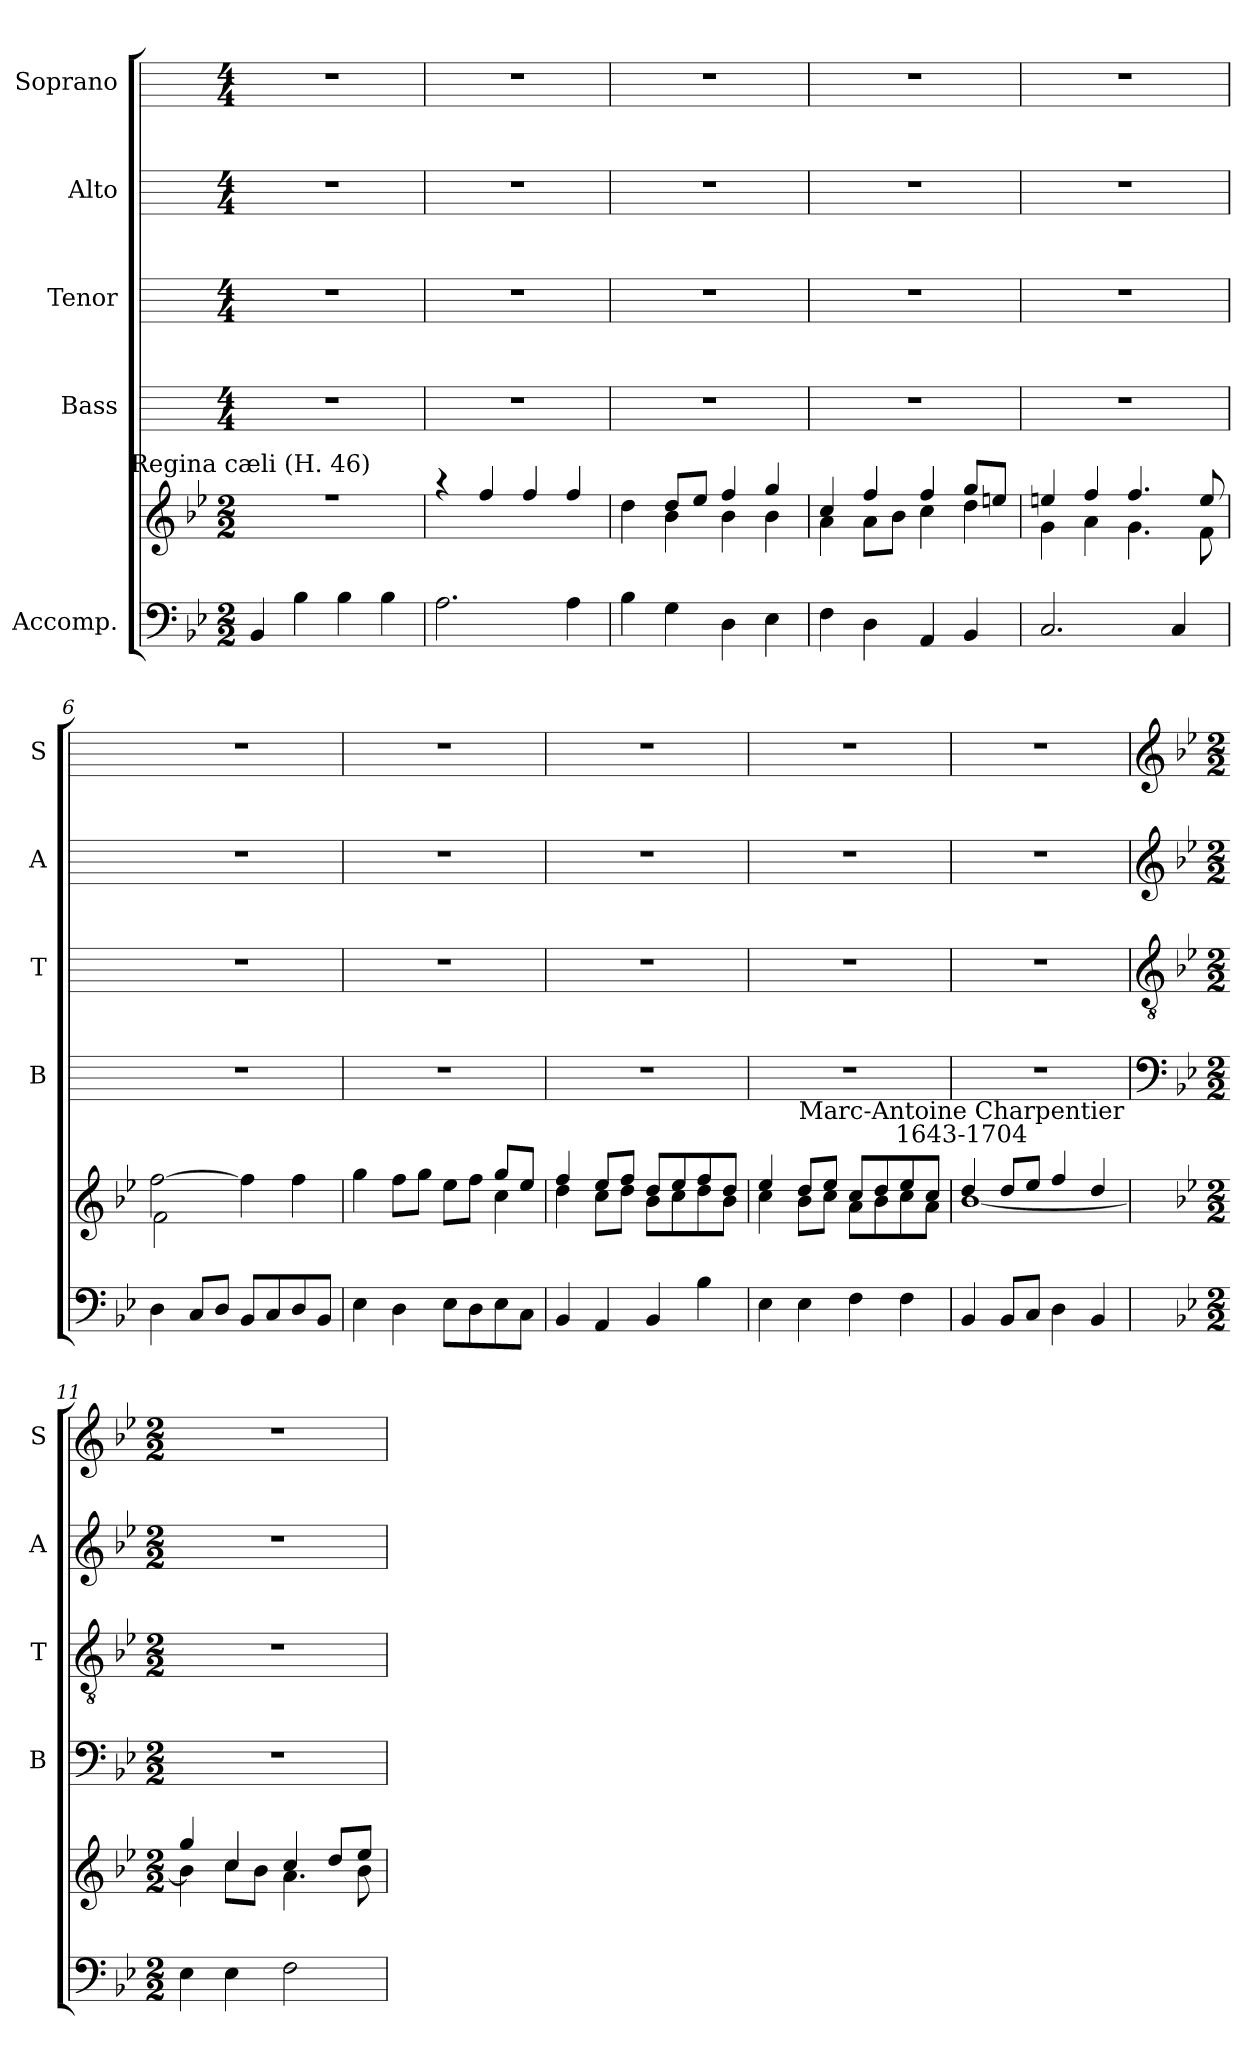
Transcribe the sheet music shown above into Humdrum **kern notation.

**kern	**kern	**kern	**kern	**kern	**kern
*part5	*part5	*part4	*part3	*part2	*part1
*staff6	*staff5	*staff4	*staff3	*staff2	*staff1
*I"Accomp.	*	*I"Bass	*I"Tenor	*I"Alto	*I"Soprano
*	*	*I'B	*I'T	*I'A	*I'S
*clefF4	*clefG2	*	*	*	*
*k[b-e-]	*k[b-e-]	*	*	*	*
*B-:	*B-:	*	*	*	*
*M2/2	*M2/2	*M4/4	*M4/4	*M4/4	*M4/4
=1	=1	=1	=1	=1	=1
*	*^	*	*	*	*
!	!LO:TX:a:cj:t=Regina cæli (H. 46)	!	!	!	!	!
4BB-	1r	1ryy	1r	1r	1r	1r
4B-	.	.	.	.	.	.
4B-	.	.	.	.	.	.
4B-	.	.	.	.	.	.
=2	=2	=2	=2	=2	=2	=2
2.A	4r	1ryy	1r	1r	1r	1r
.	4ff	.	.	.	.	.
.	4ff	.	.	.	.	.
4A	4ff	.	.	.	.	.
=3	=3	=3	=3	=3	=3	=3
4B-	4dd	4ryy	1r	1r	1r	1r
4G	8dd/L	4b-\	.	.	.	.
.	8ee-/J	.	.	.	.	.
4D	4ff	4b-\	.	.	.	.
4E-	4gg	4b-\	.	.	.	.
=4	=4	=4	=4	=4	=4	=4
4F	4cc	4a\	1r	1r	1r	1r
4D	4ff/	8a\L	.	.	.	.
.	.	8b-\J	.	.	.	.
4AA	4ff	4cc\	.	.	.	.
4BB-	8gg/L	4dd\	.	.	.	.
.	8een/J	.	.	.	.	.
=5	=5	=5	=5	=5	=5	=5
2.C	4een	4g\	1r	1r	1r	1r
.	4ff	4a\	.	.	.	.
.	4.ff	4.g\	.	.	.	.
4C	.	.	.	.	.	.
.	8ee	8f\	.	.	.	.
=6	=6	=6	=6	=6	=6	=6
4D	[2ff\	2f\	1r	1r	1r	1r
8CL	.	.	.	.	.	.
8DJ	.	.	.	.	.	.
8BB-L	4ff]	2ryy	.	.	.	.
8C	.	.	.	.	.	.
8D	4ff\	.	.	.	.	.
8BB-J	.	.	.	.	.	.
=7	=7	=7	=7	=7	=7	=7
4E-	4gg	2ryy	1r	1r	1r	1r
4D	8ffL	.	.	.	.	.
.	8ggJ	.	.	.	.	.
8E-L	8ee-L	4ryy	.	.	.	.
8D	8ffJ	.	.	.	.	.
8E-	8gg/L	4cc\	.	.	.	.
8CJ	8ee-/J	.	.	.	.	.
=8	=8	=8	=8	=8	=8	=8
4BB-	4ff	4dd\	1r	1r	1r	1r
4AA	8ee-L	8cc\L	.	.	.	.
.	8ffJ	8dd\J	.	.	.	.
4BB-	8ddL	8b-\L	.	.	.	.
.	8ee-	8cc\	.	.	.	.
4B-	8ff	8dd\	.	.	.	.
.	8ddJ	8b-\J	.	.	.	.
=9	=9	=9	=9	=9	=9	=9
4E-	4ee-	4cc\	1r	1r	1r	1r
4E-	8ddL	8b-\L	.	.	.	.
.	8ee-J	8cc\J	.	.	.	.
4F	8ccL	8a\L	.	.	.	.
.	8dd	8b-\	.	.	.	.
4F	8ee-	8cc\	.	.	.	.
.	8ccJ	8a\J	.	.	.	.
=10	=10	=10	=10	=10	=10	=10
!	!LO:TX:a:cj:t=Marc-Antoine Charpentier\n1643-1704	!	!	!	!	!
4BB-	4dd/	[1b-\	1r	1r	1r	1r
8BB-L	8dd/L	.	.	.	.	.
8CJ	8ee-/J	.	.	.	.	.
4D	4ff/	.	.	.	.	.
4BB-	4dd/	.	.	.	.	.
!!LO:LB:g=z
=11	=11	=11	=11	=11	=11	=11
*	*	*	*clefF4	*clefGv2	*clefG2	*clefG2
*	*	*	*k[b-e-]	*k[b-e-]	*k[b-e-]	*k[b-e-]
*	*	*	*B-:	*B-:	*B-:	*B-:
*M2/2	*M2/2	*	*M2/2	*M2/2	*M2/2	*M2/2
4E-	4gg	4b-]	1r	1r	1r	1r
4E-	4cc/	8ccL	.	.	.	.
.	.	8b-J	.	.	.	.
2F	4cc/	4.a	.	.	.	.
.	8dd/L	.	.	.	.	.
.	8ee-/J	8b-	.	.	.	.
*	*v	*v	*	*	*	*
=	=	=	=	=	=
*-	*-	*-	*-	*-	*-
